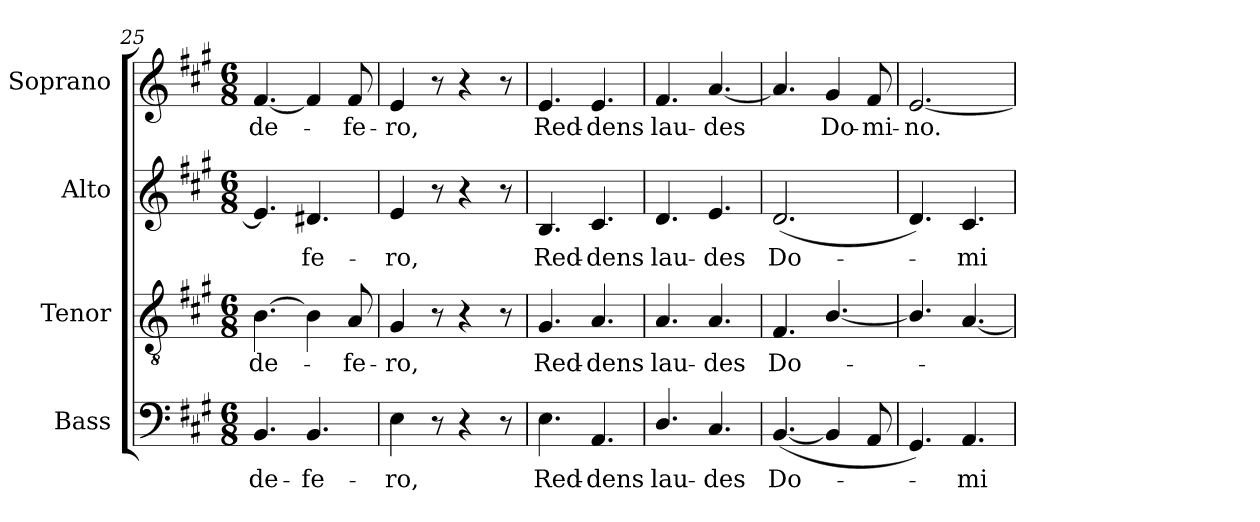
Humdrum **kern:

**kern	**text	**kern	**text	**kern	**text	**kern	**text
*part4	*part4	*part3	*part3	*part2	*part2	*part1	*part1
*staff4	*staff4	*staff3	*staff3	*staff2	*staff2	*staff1	*staff1
*I"Bass	*	*I"Tenor	*	*I"Alto	*	*I"Soprano	*
*I'B.	*	*I'T.	*	*I'A.	*	*I'S.	*
*clefF4	*	*clefGv2	*	*clefG2	*	*clefG2	*
*	*	*ITrd7c12	*	*	*	*	*
*k[f#c#g#]	*	*k[f#c#g#]	*	*k[f#c#g#]	*	*k[f#c#g#]	*
*A:	*	*A:	*	*A:	*	*A:	*
*M6/8	*	*M6/8	*	*M6/8	*	*M6/8	*
=25	=25	=25	=25	=25	=25	=25	=25
!	!LO:LY:b:color=#000000	!	!	!	!	!	!
!	!	!	!LO:LY:b:color=#000000	!	!	!	!
!	!	!	!	!	!	!	!LO:LY:b:color=#000000
4.BBi/	de-	[4.BBi\	de-	4.ei/]	.	[4.f#i/	de-
!	!LO:LY:b:color=#000000	!	!	!	!	!	!
!	!	!	!	!	!LO:LY:b:color=#000000	!	!
4.BBi/	-fe-	4BBi\]	.	4.d#Xi/	-fe-	4f#i/]	.
!	!	!	!LO:LY:b:color=#000000	!	!	!	!
!	!	!	!	!	!	!	!LO:LY:b:color=#000000
.	.	8AAi/	-fe-	.	.	8f#i/	-fe-
=26	=26	=26	=26	=26	=26	=26	=26
!	!LO:LY:b:color=#000000	!	!	!	!	!	!
!	!	!	!LO:LY:b:color=#000000	!	!	!	!
!	!	!	!	!	!LO:LY:b:color=#000000	!	!
!	!	!	!	!	!	!	!LO:LY:b:color=#000000
4Ei\	-ro,	4GG#i/	-ro,	4ei/	-ro,	4ei/	-ro,
8r	.	8r	.	8r	.	8r	.
4r	.	4r	.	4r	.	4r	.
8r	.	8r	.	8r	.	8r	.
=27	=27	=27	=27	=27	=27	=27	=27
!	!LO:LY:b:color=#000000	!	!	!	!	!	!
!	!	!	!LO:LY:b:color=#000000	!	!	!	!
!	!	!	!	!	!LO:LY:b:color=#000000	!	!
!	!	!	!	!	!	!	!LO:LY:b:color=#000000
4.Ei\	Red-	4.GG#i/	Red-	4.Bi/	Red-	4.ei/	Red-
!	!LO:LY:b:color=#000000	!	!	!	!	!	!
!	!	!	!LO:LY:b:color=#000000	!	!	!	!
!	!	!	!	!	!LO:LY:b:color=#000000	!	!
!	!	!	!	!	!	!	!LO:LY:b:color=#000000
4.AAi/	-dens	4.AAi/	-dens	4.c#i/	-dens	4.ei/	-dens
=28	=28	=28	=28	=28	=28	=28	=28
!	!LO:LY:b:color=#000000	!	!	!	!	!	!
!	!	!	!LO:LY:b:color=#000000	!	!	!	!
!	!	!	!	!	!LO:LY:b:color=#000000	!	!
!	!	!	!	!	!	!	!LO:LY:b:color=#000000
4.Di/	lau-	4.AAi/	lau-	4.di/	lau-	4.f#i/	lau-
!	!LO:LY:b:color=#000000	!	!	!	!	!	!
!	!	!	!LO:LY:b:color=#000000	!	!	!	!
!	!	!	!	!	!LO:LY:b:color=#000000	!	!
!	!	!	!	!	!	!	!LO:LY:b:color=#000000
4.C#i/	-des	4.AAi/	-des	4.ei/	-des	[4.ai/	-des
=29	=29	=29	=29	=29	=29	=29	=29
!	!LO:LY:b:color=#000000	!	!	!	!	!	!
!	!	!	!LO:LY:b:color=#000000	!	!	!	!
!	!	!	!	!	!LO:LY:b:color=#000000	!	!
([4.BBi/	Do-	4.FF#i/	Do-	(2.di/	Do-	4.ai/]	.
!	!	!	!	!	!	!	!LO:LY:b:color=#000000
4BBi/]	.	[4.BBi/	.	.	.	4g#i/	Do-
!	!	!	!	!	!	!	!LO:LY:b:color=#000000
8AAi/	.	.	.	.	.	8f#i/	-mi-
!!LO:LB:g=z
=30	=30	=30	=30	=30	=30	=30	=30
!	!	!	!	!	!	!	!LO:LY:b:color=#000000
4.GG#i/)	.	4.BBi/]	.	4.di/)	.	[2.ei/	-no.
!	!LO:LY:b:color=#000000	!	!	!	!	!	!
!	!	!	!	!	!LO:LY:b:color=#000000	!	!
4.AAi/	-mi-	[4.AAi/	.	4.c#i/	-mi-	.	.
=	=	=	=	=	=	=	=
*-	*-	*-	*-	*-	*-	*-	*-
